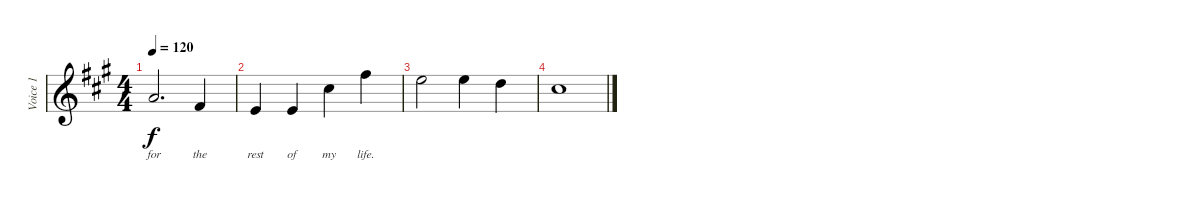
\track ("Voice 1" "Voice 1") {instrument synthvoice}
\staff {score}
\tuning (E4 B3 G3 D3 A2 E2) {hide}
\ts (4 4)
\tempo 120
\clef g2
\ks a
5.1.2{d lyrics (0 "for") lyrics (1 "") lyrics (2 "") lyrics (3 "") lyrics (4 "") dy f} 7.2.4{lyrics (0 "the") lyrics (1 "") lyrics (2 "") lyrics (3 "") lyrics (4 "")} |
5.2.4{lyrics (0 "rest") lyrics (1 "") lyrics (2 "") lyrics (3 "") lyrics (4 "")} 5.2.4{lyrics (0 "of") lyrics (1 "") lyrics (2 "") lyrics (3 "") lyrics (4 "")} 9.1.4{lyrics (0 "my") lyrics (1 "") lyrics (2 "") lyrics (3 "") lyrics (4 "")} 14.1.4{lyrics (0 "life.") lyrics (1 "") lyrics (2 "") lyrics (3 "") lyrics (4 "")} |
12.1.2 12.1.4 10.1.4 |
9.1.1
